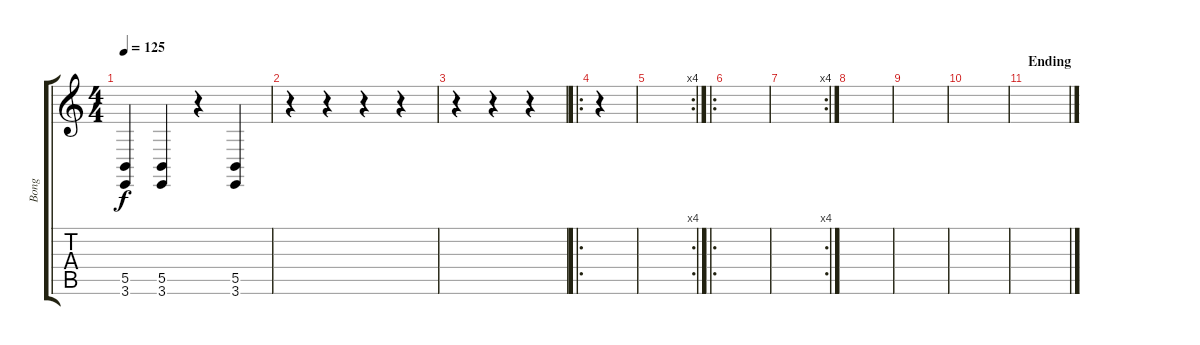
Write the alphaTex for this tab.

\track ("Bong" "Bong") {instrument seashore}
\staff {score tabs}
\tuning (Db4 Ab3 E3 B2 Gb2 Db2) {hide}
\ts (4 4)
\tempo 125
\clef g2
\ks c
(5.5 3.6).4{dy f volume 6 instrument blownbottle} (5.5 3.6).4 r.4 (5.5 3.6).4 |
r.4 r.4 r.4 r.4 |
r.4 r.4 r.4 |
\ro
r.4 |
\rc 4
|
\ro
|
\rc 4
|
|
|
|
\section ("" "Ending")
